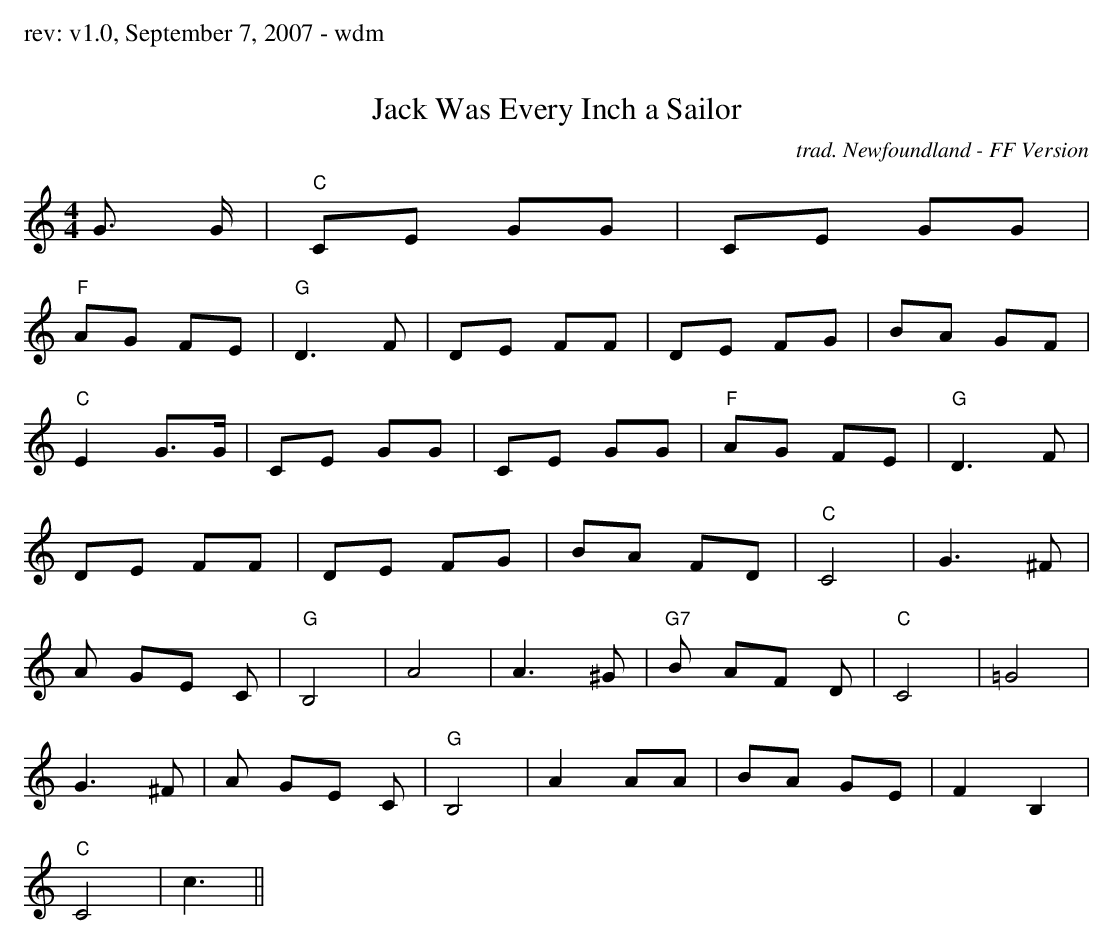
X:1
T:Jack Was Every Inch a Sailor
O: trad. Newfoundland - FF Version
M:4/4
L:1/8
K:C
 G3/2 G/2| "C"CE GG |CE GG|
"F"AG FE |"G"D3 F| DE FF |DE FG| BA GF|
"C"E2 G3/2G/| CE GG |CE GG| "F"AG FE |"G"D3 F|
DE FF |DE FG| BA FD| "C"C4| G3 ^F|
A GE C| "G"B,4| A4| A3 ^G|"G7"B AF D| "C"C4| =G4|
G3 ^F|A GE C| "G"B,4|A2 AA| BA GE |F2 B,2|
"C"C4|c3||
